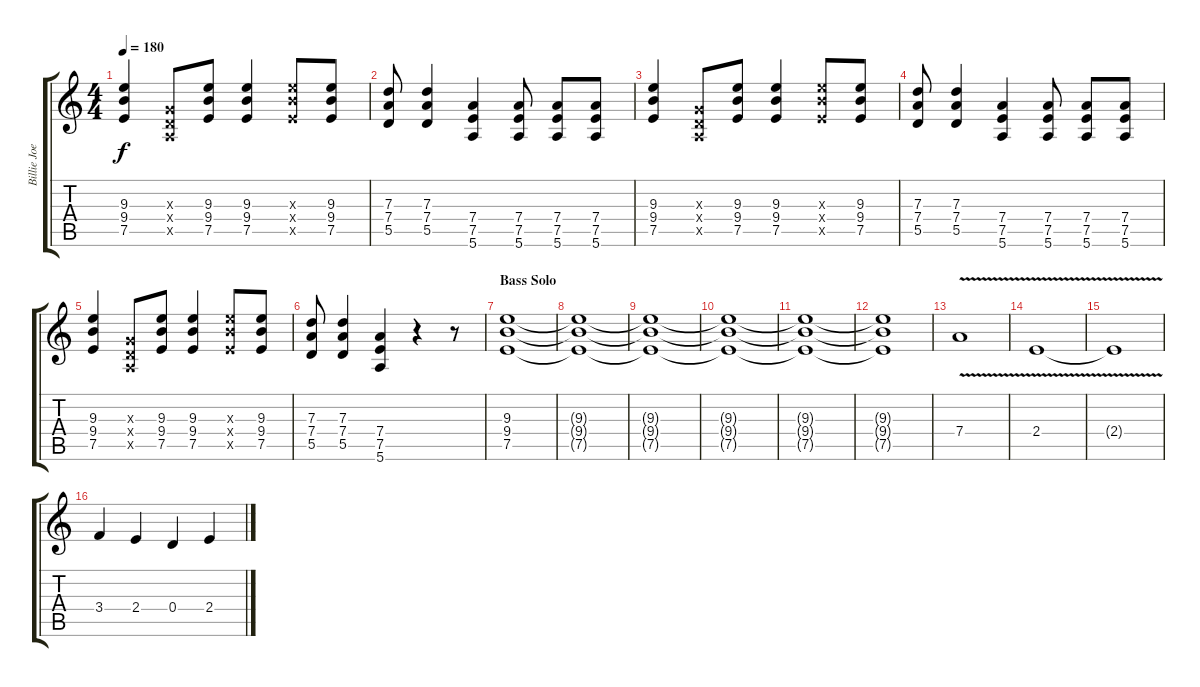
\track ("Billie Joe Armstrong" "Billie Joe") {instrument distortionguitar}
\staff {score tabs}
\tuning (E4 B3 G3 D3 A2 E2) {hide}
\ts (4 4)
\tempo 180
\clef g2
\ks c
(9.3 9.4 7.5).4{dy f} (0.3{x} 0.4{x} 0.5{x}).8 (9.3 9.4 7.5).8 (9.3 9.4 7.5).4 (9.3{x} 9.4{x} 7.5{x}).8 (9.3 9.4 7.5).8 |
(7.3 7.4 5.5).8 (7.3 7.4 5.5).4 (7.4 7.5 5.6).4 (7.4 7.5 5.6).8 (7.4 7.5 5.6).8 (7.4 7.5 5.6).8 |
(9.3 9.4 7.5).4 (0.3{x} 0.4{x} 0.5{x}).8 (9.3 9.4 7.5).8 (9.3 9.4 7.5).4 (9.3{x} 9.4{x} 7.5{x}).8 (9.3 9.4 7.5).8 |
(7.3 7.4 5.5).8 (7.3 7.4 5.5).4 (7.4 7.5 5.6).4 (7.4 7.5 5.6).8 (7.4 7.5 5.6).8 (7.4 7.5 5.6).8 |
(9.3 9.4 7.5).4 (0.3{x} 0.4{x} 0.5{x}).8 (9.3 9.4 7.5).8 (9.3 9.4 7.5).4 (9.3{x} 9.4{x} 7.5{x}).8 (9.3 9.4 7.5).8 |
(7.3 7.4 5.5).8 (7.3 7.4 5.5).4 (7.4 7.5 5.6).4 r.4 r.8 |
\section ("" "Bass Solo")
(9.3 9.4 7.5).1 |
(9.3{t} 9.4{t} 7.5{t}).1{volume 7} |
(9.3{t} 9.4{t} 7.5{t}).1 |
(9.3{t} 9.4{t} 7.5{t}).1 |
(9.3{t} 9.4{t} 7.5{t}).1 |
(9.3{t} 9.4{t} 7.5{t}).1 |
7.4{v}.1{volume 14} |
2.4{v}.1 |
2.4{t}.1 |
3.4.4 2.4.4 0.4.4 2.4.4
